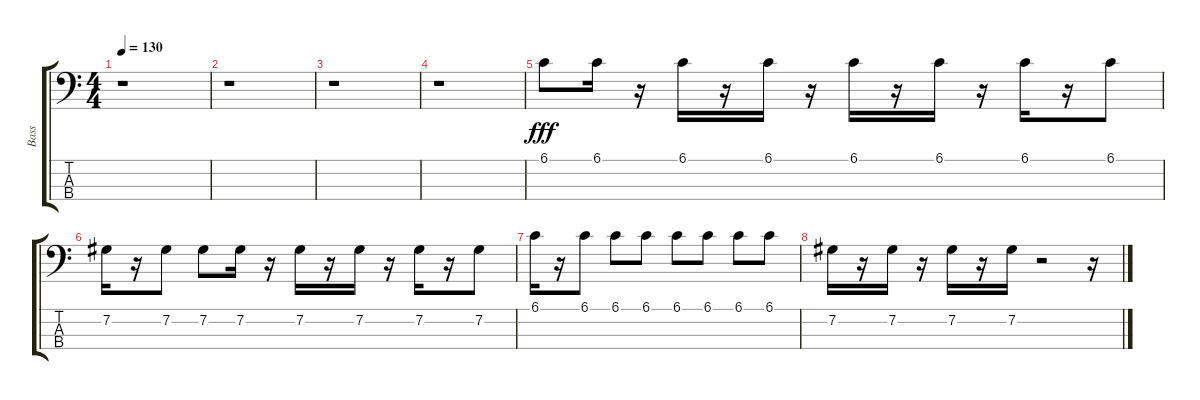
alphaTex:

\track ("Bass            " "Bass      ") {instrument synthbass1}
\staff {score tabs}
\tuning (Gb2 Db2 Ab1 Eb1) {hide}
\ts (4 4)
\tempo 130
\clef f4
\ks c
r.1{dy fff} |
r.1 |
r.1 |
r.1 |
6.1.8{instrument electricguitarjazz} 6.1.16{instrument tremolostrings} r.16 6.1.16 r.16 6.1.16 r.16 6.1.16 r.16 6.1.16 r.16 6.1.16 r.16 6.1.8 |
7.2.16 r.16 7.2.8 7.2.8 7.2.16 r.16 7.2.16 r.16 7.2.16 r.16 7.2.16 r.16 7.2.8 |
6.1.16 r.16 6.1.8 6.1.8 6.1.8 6.1.8 6.1.8 6.1.8 6.1.8 |
7.2.16 r.16 7.2.16 r.16 7.2.16 r.16 7.2.16 r.2 r.16
